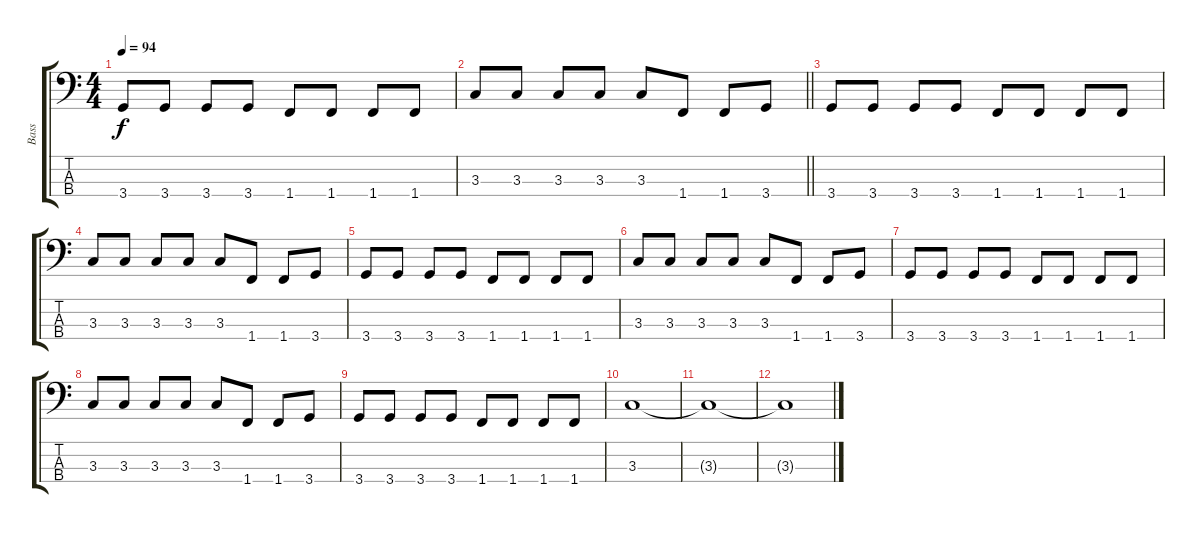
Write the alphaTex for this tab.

\track ("Bass" "Bass") {instrument electricbassfinger}
\staff {score tabs}
\tuning (G2 D2 A1 E1) {hide}
\ts (4 4)
\tempo 94
\clef f4
\ks c
3.4.8{dy f} 3.4.8 3.4.8 3.4.8 1.4.8 1.4.8 1.4.8 1.4.8 |
\barLineRight lightlight
3.3.8 3.3.8 3.3.8 3.3.8 3.3.8 1.4.8 1.4.8 3.4.8 |
\section ("" "")
3.4.8 3.4.8 3.4.8 3.4.8 1.4.8 1.4.8 1.4.8 1.4.8 |
3.3.8 3.3.8 3.3.8 3.3.8 3.3.8 1.4.8 1.4.8 3.4.8 |
3.4.8 3.4.8 3.4.8 3.4.8 1.4.8 1.4.8 1.4.8 1.4.8 |
3.3.8 3.3.8 3.3.8 3.3.8 3.3.8 1.4.8 1.4.8 3.4.8 |
3.4.8 3.4.8 3.4.8 3.4.8 1.4.8 1.4.8 1.4.8 1.4.8 |
3.3.8 3.3.8 3.3.8 3.3.8 3.3.8 1.4.8 1.4.8 3.4.8 |
3.4.8 3.4.8 3.4.8 3.4.8 1.4.8 1.4.8 1.4.8 1.4.8 |
3.3.1 |
3.3{t}.1 |
3.3{t}.1
